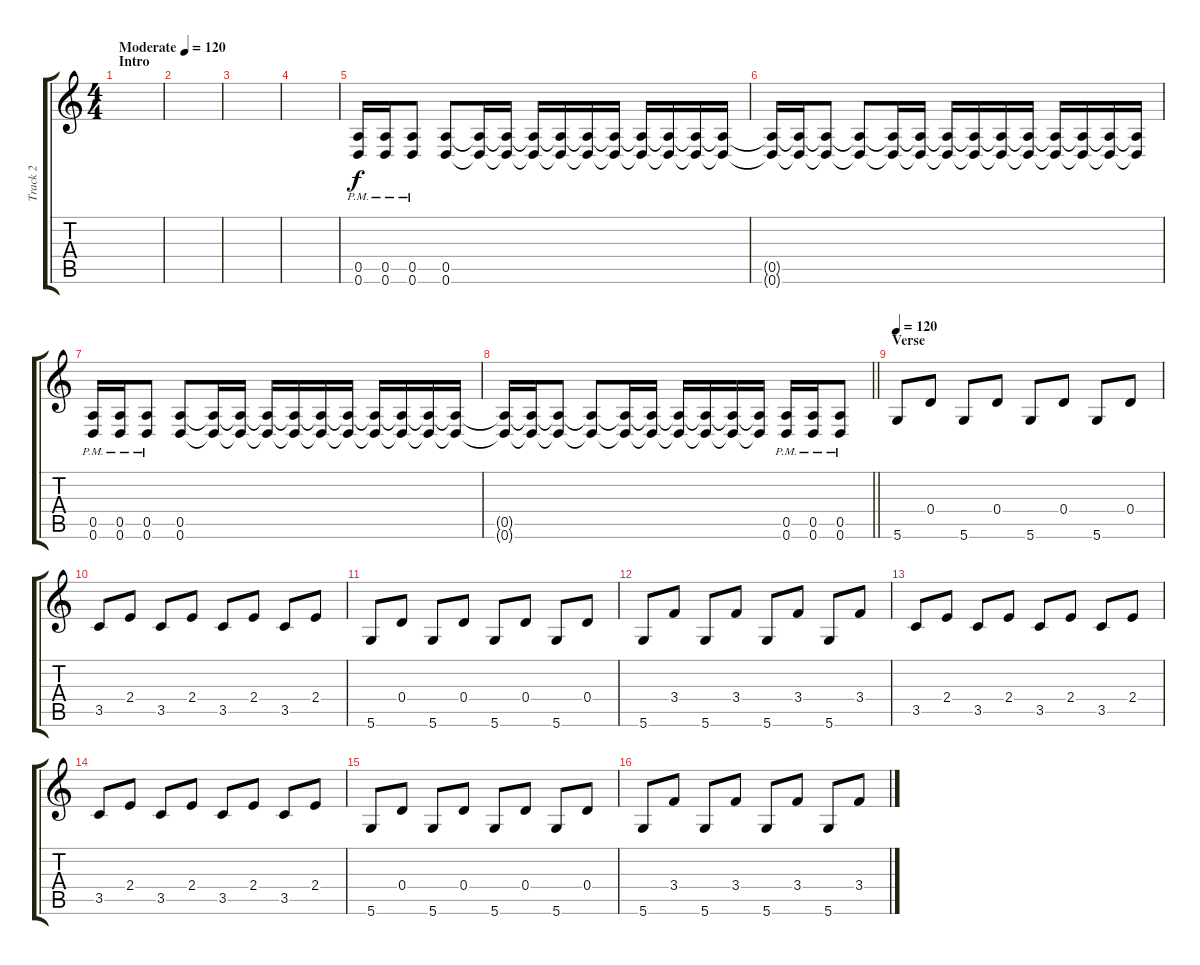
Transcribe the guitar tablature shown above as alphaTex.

\track ("Track 2" "Track 2") {instrument distortionguitar}
\staff {score tabs}
\tuning (E4 B3 G3 D3 A2 D2) {hide}
\ts (4 4)
\section ("" "Intro")
\tempo (120 "Moderate")
\tempo 150
\tempo (120 "Moderate")
\clef g2
\ks c
|
|
|
|
(0.5{pm} 0.6{pm}).16 (0.5{pm} 0.6{pm}).16 (0.5{pm} 0.6{pm}).8 (0.5 0.6).8 (0.5{t} 0.6{t}).16 (0.5{t} 0.6{t}).16 (0.5{t} 0.6{t}).16 (0.5{t} 0.6{t}).16 (0.5{t} 0.6{t}).16 (0.5{t} 0.6{t}).16 (0.5{t} 0.6{t}).16 (0.5{t} 0.6{t}).16 (0.5{t} 0.6{t}).16 (0.5{t} 0.6{t}).16 |
(0.5{t} 0.6{t}).16 (0.5{t} 0.6{t}).16 (0.5{t} 0.6{t}).8 (0.5{t} 0.6{t}).8 (0.5{t} 0.6{t}).16 (0.5{t} 0.6{t}).16 (0.5{t} 0.6{t}).16 (0.5{t} 0.6{t}).16 (0.5{t} 0.6{t}).16 (0.5{t} 0.6{t}).16 (0.5{t} 0.6{t}).16 (0.5{t} 0.6{t}).16 (0.5{t} 0.6{t}).16 (0.5{t} 0.6{t}).16 |
(0.5{pm} 0.6{pm}).16 (0.5{pm} 0.6{pm}).16 (0.5{pm} 0.6{pm}).8 (0.5 0.6).8 (0.5{t} 0.6{t}).16 (0.5{t} 0.6{t}).16 (0.5{t} 0.6{t}).16 (0.5{t} 0.6{t}).16 (0.5{t} 0.6{t}).16 (0.5{t} 0.6{t}).16 (0.5{t} 0.6{t}).16 (0.5{t} 0.6{t}).16 (0.5{t} 0.6{t}).16 (0.5{t} 0.6{t}).16 |
\barLineRight lightlight
(0.5{t} 0.6{t}).16 (0.5{t} 0.6{t}).16 (0.5{t} 0.6{t}).8 (0.5{t} 0.6{t}).8 (0.5{t} 0.6{t}).16 (0.5{t} 0.6{t}).16 (0.5{t} 0.6{t}).16 (0.5{t} 0.6{t}).16 (0.5{t} 0.6{t}).16 (0.5{t} 0.6{t}).16 (0.5{pm} 0.6{pm}).16 (0.5{pm} 0.6{pm}).16 (0.5{pm} 0.6{pm}).8 |
\section ("" "Verse")
\tempo 120
5.6.8{instrument acousticguitarnylon} 0.4.8 5.6.8 0.4.8 5.6.8 0.4.8 5.6.8 0.4.8 |
3.5.8 2.4.8 3.5.8 2.4.8 3.5.8 2.4.8 3.5.8 2.4.8 |
5.6.8 0.4.8 5.6.8 0.4.8 5.6.8 0.4.8 5.6.8 0.4.8 |
5.6.8 3.4.8 5.6.8 3.4.8 5.6.8 3.4.8 5.6.8 3.4.8 |
3.5.8 2.4.8 3.5.8 2.4.8 3.5.8 2.4.8 3.5.8 2.4.8 |
3.5.8 2.4.8 3.5.8 2.4.8 3.5.8 2.4.8 3.5.8 2.4.8 |
5.6.8 0.4.8 5.6.8 0.4.8 5.6.8 0.4.8 5.6.8 0.4.8 |
5.6.8 3.4.8 5.6.8 3.4.8 5.6.8 3.4.8 5.6.8 3.4.8
